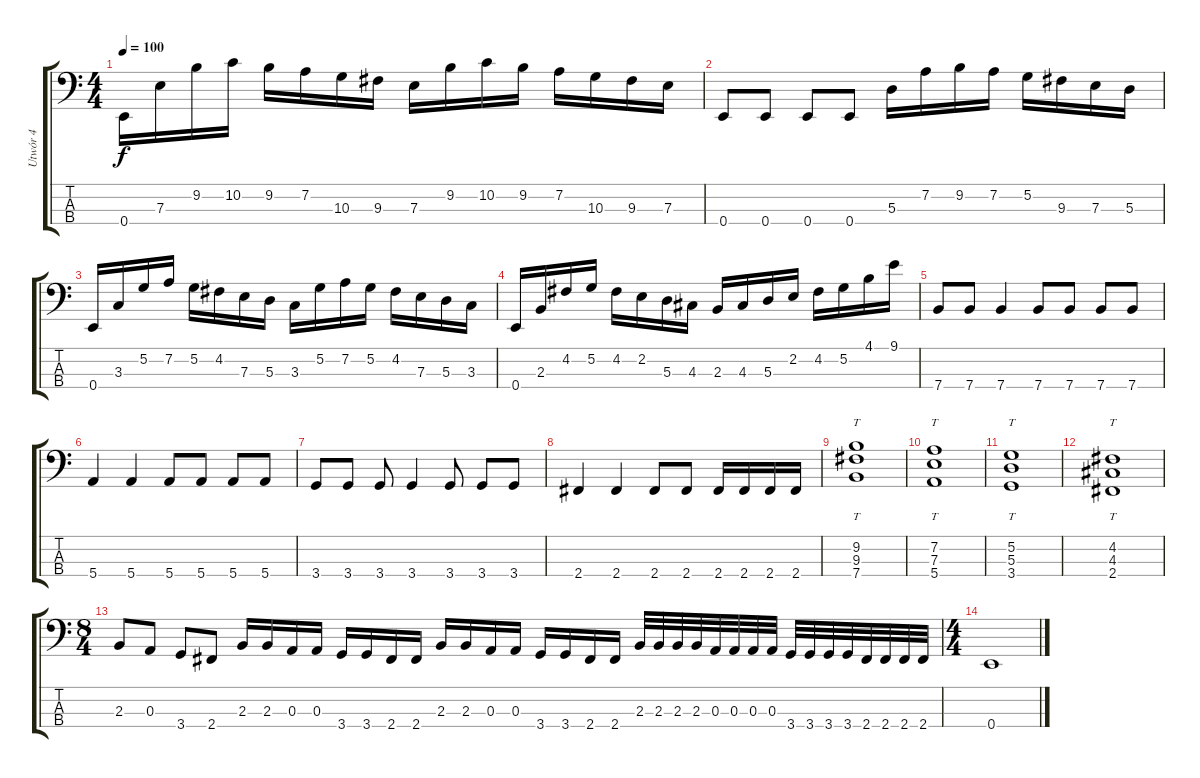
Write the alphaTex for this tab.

\track ("Utwór 4" "Utwór 4") {instrument slapbass1}
\staff {score tabs}
\tuning (G2 D2 A1 E1) {hide}
\ts (4 4)
\tempo 100
\clef f4
\ks c
0.4.16{dy f instrument electricbassfinger} 7.3.16 9.2.16 10.2.16 9.2.16 7.2.16 10.3.16 9.3.16 7.3.16 9.2.16 10.2.16 9.2.16 7.2.16 10.3.16 9.3.16 7.3.16 |
0.4.8 0.4.8 0.4.8 0.4.8 5.3.16 7.2.16 9.2.16 7.2.16 5.2.16 9.3.16 7.3.16 5.3.16 |
0.4.16 3.3.16 5.2.16 7.2.16 5.2.16 4.2.16 7.3.16 5.3.16 3.3.16 5.2.16 7.2.16 5.2.16 4.2.16 7.3.16 5.3.16 3.3.16 |
0.4.16 2.3.16 4.2.16 5.2.16 4.2.16 2.2.16 5.3.16 4.3.16 2.3.16 4.3.16 5.3.16 2.2.16 4.2.16 5.2.16 4.1.16 9.1.16 |
7.4.8{instrument slapbass2} 7.4.8 7.4.4 7.4.8 7.4.8 7.4.8 7.4.8 |
5.4.4 5.4.4 5.4.8 5.4.8 5.4.8 5.4.8 |
3.4.8 3.4.8 3.4.8 3.4.4 3.4.8 3.4.8 3.4.8 |
2.4.4 2.4.4 2.4.8 2.4.8 2.4.16 2.4.16 2.4.16 2.4.16 |
(9.2 9.3 7.4).1{tt} |
(7.2 7.3 5.4).1{tt} |
(5.2 5.3 3.4).1{tt} |
(4.2 4.3 2.4).1{tt} |
\ts (8 4)
2.3.8{instrument electricbasspick} 0.3.8 3.4.8 2.4.8 2.3.16 2.3.16 0.3.16 0.3.16 3.4.16 3.4.16 2.4.16 2.4.16 2.3.16 2.3.16 0.3.16 0.3.16 3.4.16 3.4.16 2.4.16 2.4.16 2.3.32 2.3.32 2.3.32 2.3.32 0.3.32 0.3.32 0.3.32 0.3.32 3.4.32 3.4.32 3.4.32 3.4.32 2.4.32 2.4.32 2.4.32 2.4.32 |
\ts (4 4)
0.4.1
